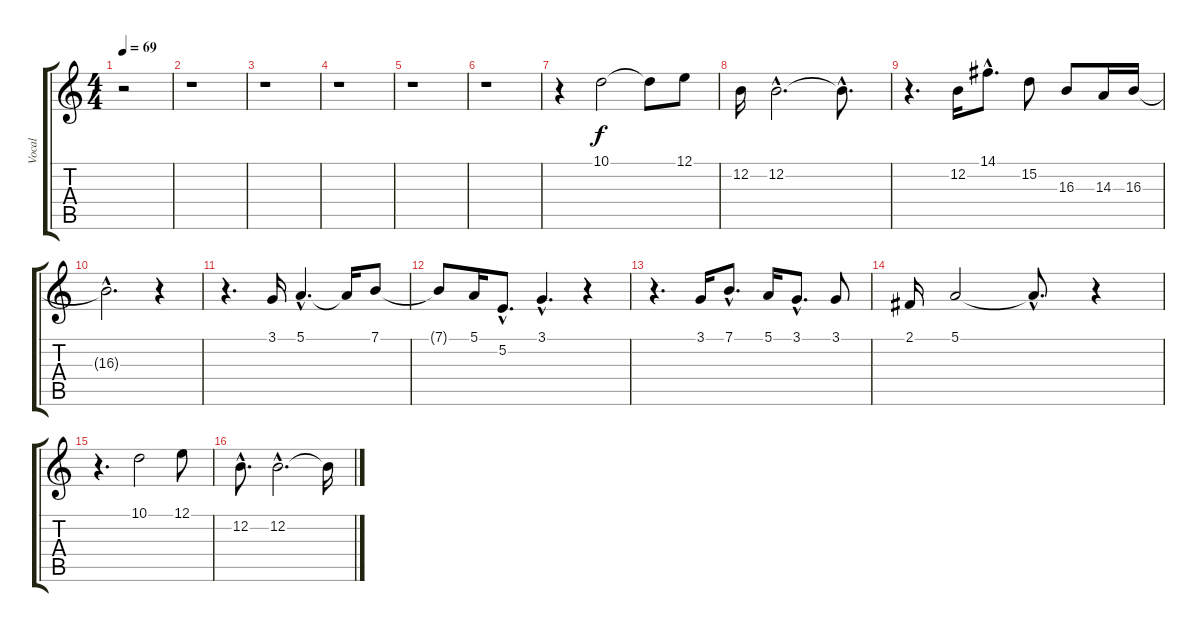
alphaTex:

\track ("Vocal" "Vocal") {instrument acousticgrandpiano}
\staff {score tabs}
\tuning (E4 B3 G3 D3 A2 E2) {hide}
\ts (4 4)
\tempo 69
\clef g2
\ks c
r.2{dy f instrument acousticgrandpiano} |
r.1 |
r.1 |
r.1 |
r.1 |
r.1 |
r.4 10.1.2 10.1{t}.8 12.1.8 |
12.2.16 12.2{hac}.2{d} 12.2{hac t}.8{d} |
r.4{d} 12.2.16 14.1{hac}.8{d} 15.2.8 16.3.8 14.3.16 16.3.16 |
16.3{hac t}.2{d} r.4 |
r.4{d} 3.1.16 5.1{hac}.4{d} 5.1{t}.16 7.1.8 |
7.1{t}.8 5.1.16 5.2{hac}.8{d} 3.1{hac}.4{d} r.4 |
r.4{d} 3.1.16 7.1{hac}.8{d} 5.1.16 3.1{hac}.8{d} 3.1.8 |
2.1.16 5.1.2 5.1{hac t}.8{d} r.4 |
r.4{d} 10.1.2 12.1.8 |
12.2{hac}.8{d} 12.2{hac}.2{d} 12.2{t}.16
